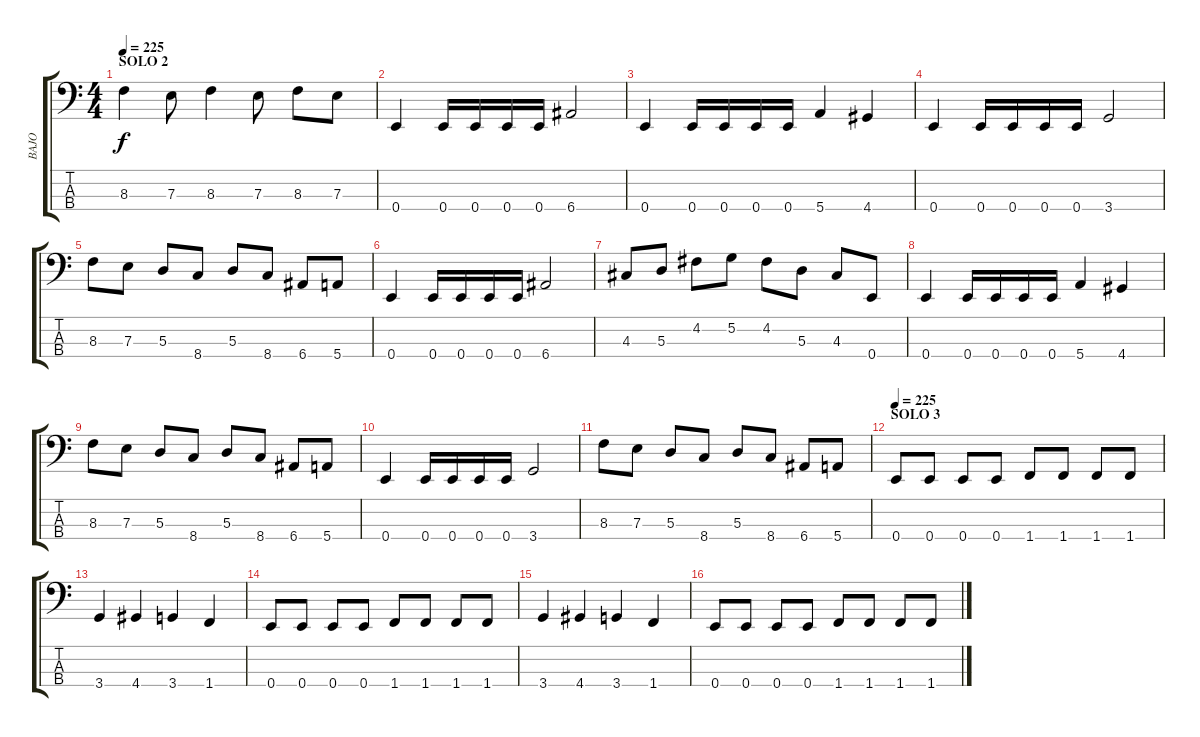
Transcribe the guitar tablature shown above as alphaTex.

\track ("BAJO" "BAJO") {instrument electricbassfinger}
\staff {score tabs}
\tuning (G2 D2 A1 E1) {hide}
\ts (4 4)
\section ("" "SOLO 2")
\tempo 225
\clef f4
\ks c
8.3.4{dy f} 7.3.8 8.3.4 7.3.8 8.3.8 7.3.8 |
0.4.4 0.4.16 0.4.16 0.4.16 0.4.16 6.4.2 |
0.4.4 0.4.16 0.4.16 0.4.16 0.4.16 5.4.4 4.4.4 |
0.4.4 0.4.16 0.4.16 0.4.16 0.4.16 3.4.2 |
8.3.8 7.3.8 5.3.8 8.4.8 5.3.8 8.4.8 6.4.8 5.4.8 |
0.4.4 0.4.16 0.4.16 0.4.16 0.4.16 6.4.2 |
4.3.8 5.3.8 4.2.8 5.2.8 4.2.8 5.3.8 4.3.8 0.4.8 |
0.4.4 0.4.16 0.4.16 0.4.16 0.4.16 5.4.4 4.4.4 |
8.3.8 7.3.8 5.3.8 8.4.8 5.3.8 8.4.8 6.4.8 5.4.8 |
0.4.4 0.4.16 0.4.16 0.4.16 0.4.16 3.4.2 |
8.3.8 7.3.8 5.3.8 8.4.8 5.3.8 8.4.8 6.4.8 5.4.8 |
\section ("" "SOLO 3")
\tempo 225
0.4.8 0.4.8 0.4.8 0.4.8 1.4.8 1.4.8 1.4.8 1.4.8 |
3.4.4 4.4.4 3.4.4 1.4.4 |
0.4.8 0.4.8 0.4.8 0.4.8 1.4.8 1.4.8 1.4.8 1.4.8 |
3.4.4 4.4.4 3.4.4 1.4.4 |
0.4.8 0.4.8 0.4.8 0.4.8 1.4.8 1.4.8 1.4.8 1.4.8
